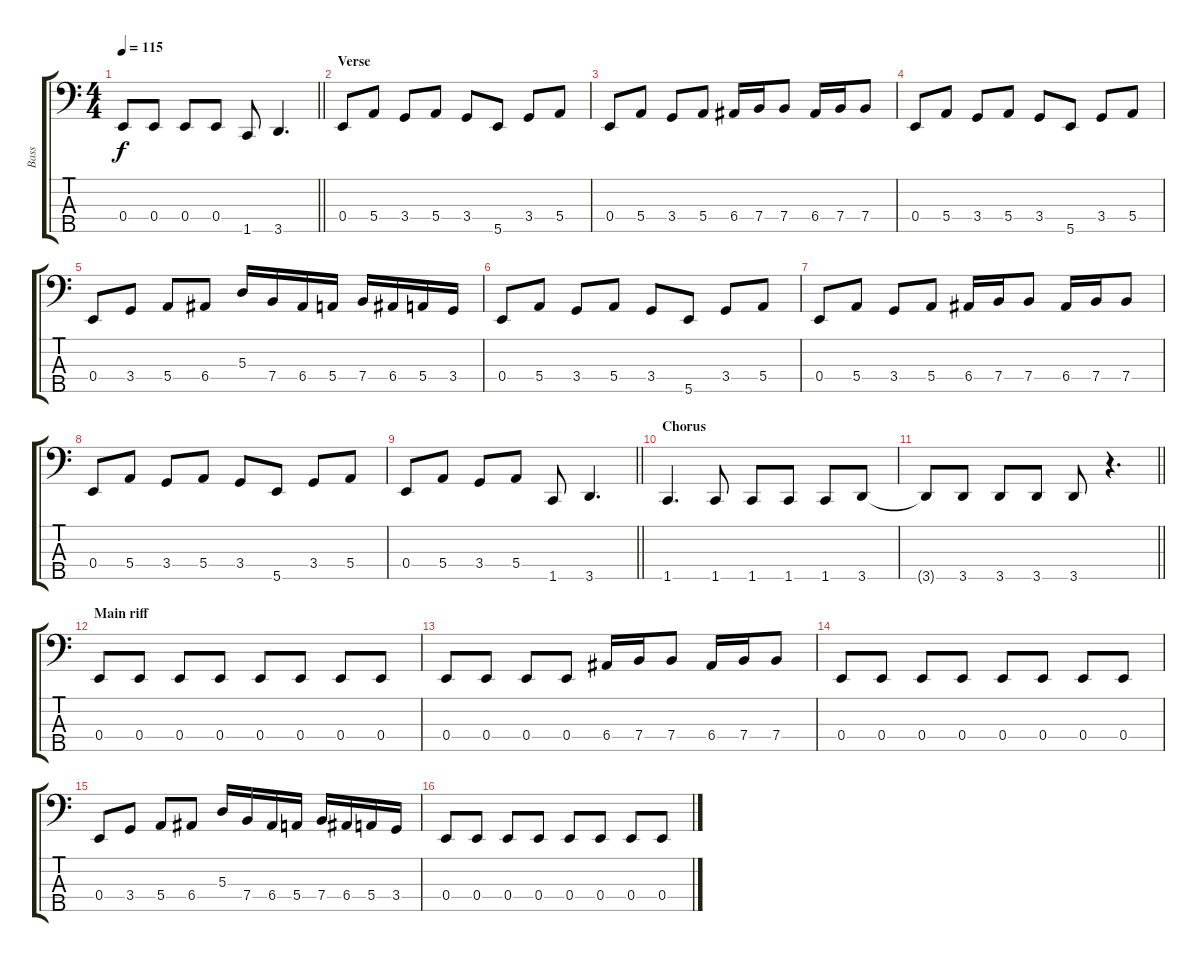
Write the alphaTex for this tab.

\track ("Bass" "Bass") {instrument electricbassfinger}
\staff {score tabs}
\tuning (Gb2 D2 A1 E1 B0) {hide}
\ts (4 4)
\tempo 115
\clef f4
\barLineRight lightlight
\ks c
0.4.8{dy f} 0.4.8 0.4.8 0.4.8 1.5.8 3.5.4{d} |
\section ("" "Verse")
0.4.8 5.4.8 3.4.8 5.4.8 3.4.8 5.5.8 3.4.8 5.4.8 |
0.4.8 5.4.8 3.4.8 5.4.8 6.4.16 7.4.16 7.4.8 6.4.16 7.4.16 7.4.8 |
0.4.8 5.4.8 3.4.8 5.4.8 3.4.8 5.5.8 3.4.8 5.4.8 |
0.4.8 3.4.8 5.4.8 6.4.8 5.3.16 7.4.16 6.4.16 5.4.16 7.4.16 6.4.16 5.4.16 3.4.16 |
0.4.8 5.4.8 3.4.8 5.4.8 3.4.8 5.5.8 3.4.8 5.4.8 |
0.4.8 5.4.8 3.4.8 5.4.8 6.4.16 7.4.16 7.4.8 6.4.16 7.4.16 7.4.8 |
0.4.8 5.4.8 3.4.8 5.4.8 3.4.8 5.5.8 3.4.8 5.4.8 |
\barLineRight lightlight
0.4.8 5.4.8 3.4.8 5.4.8 1.5.8 3.5.4{d} |
\section ("" "Chorus")
1.5.4{d} 1.5.8 1.5.8 1.5.8 1.5.8 3.5.8 |
\barLineRight lightlight
3.5{t}.8 3.5.8 3.5.8 3.5.8 3.5.8 r.4{d} |
\section ("" "Main riff")
0.4.8 0.4.8 0.4.8 0.4.8 0.4.8 0.4.8 0.4.8 0.4.8 |
0.4.8 0.4.8 0.4.8 0.4.8 6.4.16 7.4.16 7.4.8 6.4.16 7.4.16 7.4.8 |
0.4.8 0.4.8 0.4.8 0.4.8 0.4.8 0.4.8 0.4.8 0.4.8 |
0.4.8 3.4.8 5.4.8 6.4.8 5.3.16 7.4.16 6.4.16 5.4.16 7.4.16 6.4.16 5.4.16 3.4.16 |
0.4.8 0.4.8 0.4.8 0.4.8 0.4.8 0.4.8 0.4.8 0.4.8
